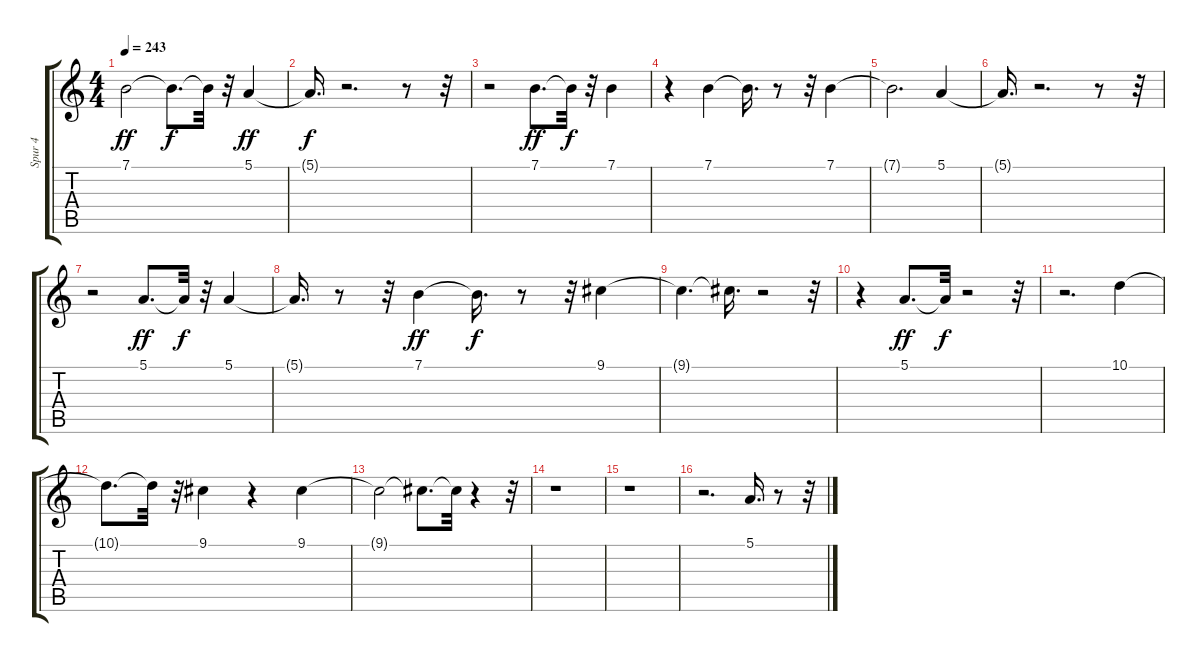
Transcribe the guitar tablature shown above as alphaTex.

\track ("Spur 4" "Spur 4") {instrument englishhorn}
\staff {score tabs}
\tuning (E4 B3 G3 D3 A2 E2) {hide}
\ts (4 4)
\tempo 243
\clef g2
\ks c
7.1.2{dy ff} 7.1{t}.8{d dy f} 7.1{t}.32 r.32 5.1.4{dy ff} |
5.1{t}.16{d dy f} r.2{d} r.8 r.32 |
r.2 7.1.8{d dy ff} 7.1{t}.32{dy f} r.32 7.1.4 |
r.4 7.1.4 7.1{t}.16{d} r.8 r.32 7.1.4 |
7.1{t}.2{d} 5.1.4 |
5.1{t}.16{d} r.2{d} r.8 r.32 |
r.2 5.1.8{d dy ff} 5.1{t}.32{dy f} r.32 5.1.4 |
5.1{t}.16{d} r.8 r.32 7.1.4{dy ff} 7.1{t}.16{d dy f} r.8 r.32 9.1.4 |
9.1{t}.4{d} 9.1{t}.16{d} r.2 r.32 |
r.4 5.1.8{d dy ff} 5.1{t}.32{dy f} r.2 r.32 |
r.2{d} 10.1.4 |
10.1{t}.8{d} 10.1{t}.32 r.32 9.1.4 r.4 9.1.4 |
9.1{t}.2 9.1{t}.8{d} 9.1{t}.32 r.4 r.32 |
r.1 |
r.1 |
r.2{d} 5.1.16{d} r.8 r.32
